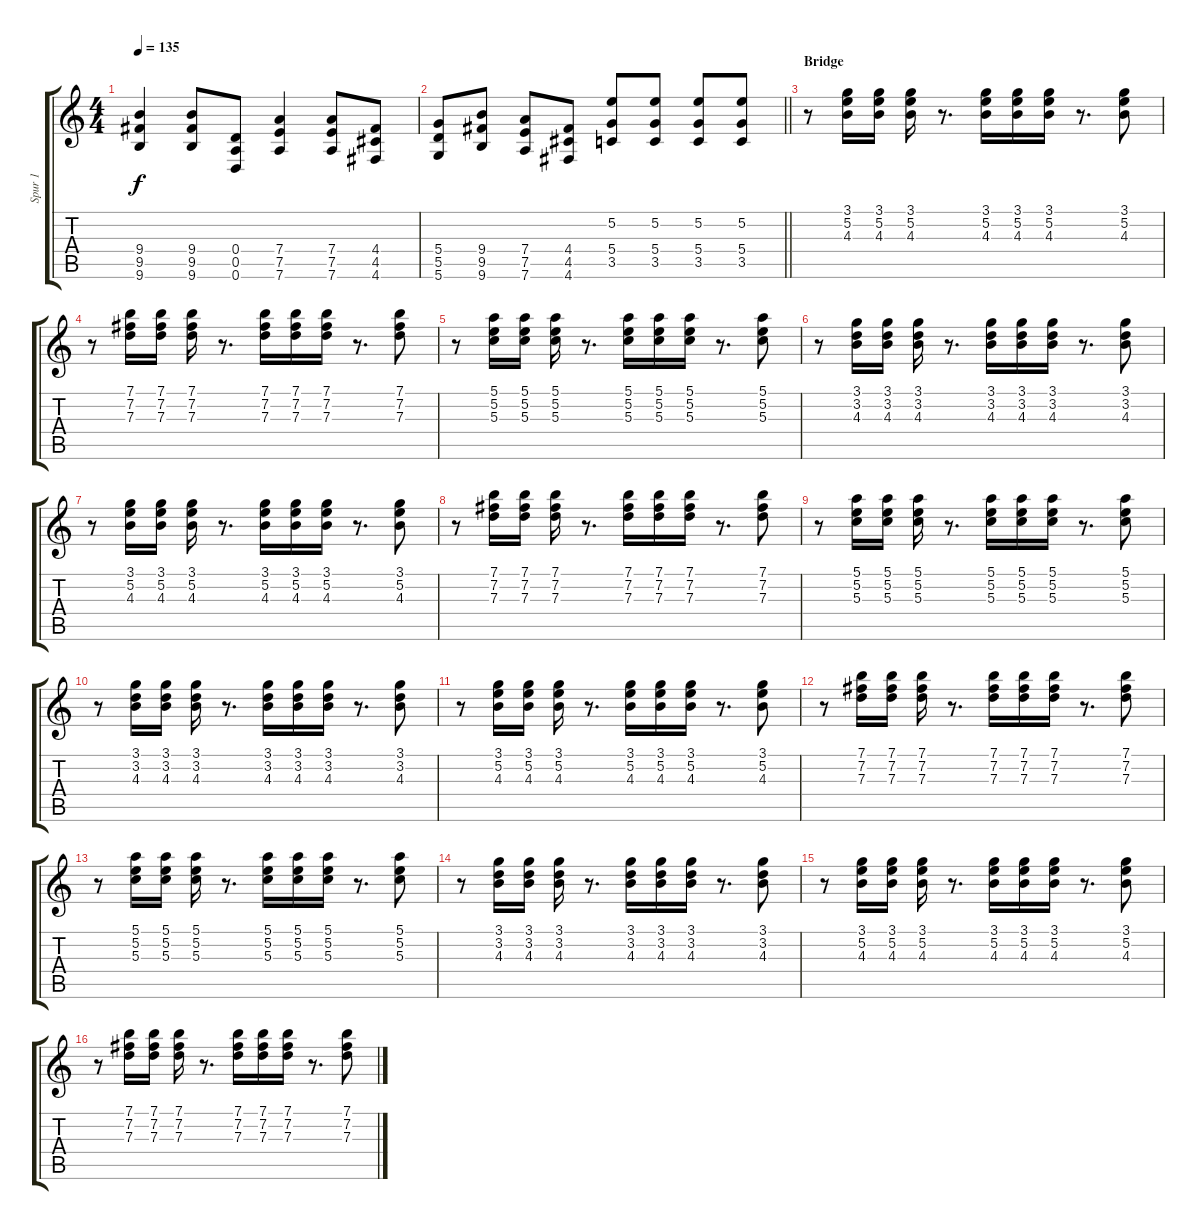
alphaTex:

\track ("Spur 1" "Spur 1") {instrument overdrivenguitar}
\staff {score tabs}
\tuning (E4 B3 G3 D3 A2 D2) {hide}
\ts (4 4)
\tempo 135
\clef g2
\ks c
(9.4 9.5 9.6).4{dy f} (9.4 9.5 9.6).8 (0.4 0.5 0.6).8 (7.4 7.5 7.6).4 (7.4 7.5 7.6).8 (4.4 4.5 4.6).8 |
\barLineRight lightlight
(5.4 5.5 5.6).8 (9.4 9.5 9.6).8 (7.4 7.5 7.6).8 (4.4 4.5 4.6).8 (5.2 5.4 3.5).8 (5.2 5.4 3.5).8 (5.2 5.4 3.5).8 (5.2 5.4 3.5).8 |
\section ("" "Bridge")
r.8 (3.1 5.2 4.3).16 (3.1 5.2 4.3).16 (3.1 5.2 4.3).16 r.8{d} (3.1 5.2 4.3).16 (3.1 5.2 4.3).16 (3.1 5.2 4.3).16 r.8{d} (3.1 5.2 4.3).8 |
r.8 (7.1 7.2 7.3).16 (7.1 7.2 7.3).16 (7.1 7.2 7.3).16 r.8{d} (7.1 7.2 7.3).16 (7.1 7.2 7.3).16 (7.1 7.2 7.3).16 r.8{d} (7.1 7.2 7.3).8 |
r.8 (5.1 5.2 5.3).16 (5.1 5.2 5.3).16 (5.1 5.2 5.3).16 r.8{d} (5.1 5.2 5.3).16 (5.1 5.2 5.3).16 (5.1 5.2 5.3).16 r.8{d} (5.1 5.2 5.3).8 |
r.8 (3.1 3.2 4.3).16 (3.1 3.2 4.3).16 (3.1 3.2 4.3).16 r.8{d} (3.1 3.2 4.3).16 (3.1 3.2 4.3).16 (3.1 3.2 4.3).16 r.8{d} (3.1 3.2 4.3).8 |
r.8 (3.1 5.2 4.3).16 (3.1 5.2 4.3).16 (3.1 5.2 4.3).16 r.8{d} (3.1 5.2 4.3).16 (3.1 5.2 4.3).16 (3.1 5.2 4.3).16 r.8{d} (3.1 5.2 4.3).8 |
r.8 (7.1 7.2 7.3).16 (7.1 7.2 7.3).16 (7.1 7.2 7.3).16 r.8{d} (7.1 7.2 7.3).16 (7.1 7.2 7.3).16 (7.1 7.2 7.3).16 r.8{d} (7.1 7.2 7.3).8 |
r.8 (5.1 5.2 5.3).16 (5.1 5.2 5.3).16 (5.1 5.2 5.3).16 r.8{d} (5.1 5.2 5.3).16 (5.1 5.2 5.3).16 (5.1 5.2 5.3).16 r.8{d} (5.1 5.2 5.3).8 |
r.8 (3.1 3.2 4.3).16 (3.1 3.2 4.3).16 (3.1 3.2 4.3).16 r.8{d} (3.1 3.2 4.3).16 (3.1 3.2 4.3).16 (3.1 3.2 4.3).16 r.8{d} (3.1 3.2 4.3).8 |
r.8 (3.1 5.2 4.3).16 (3.1 5.2 4.3).16 (3.1 5.2 4.3).16 r.8{d} (3.1 5.2 4.3).16 (3.1 5.2 4.3).16 (3.1 5.2 4.3).16 r.8{d} (3.1 5.2 4.3).8 |
r.8 (7.1 7.2 7.3).16 (7.1 7.2 7.3).16 (7.1 7.2 7.3).16 r.8{d} (7.1 7.2 7.3).16 (7.1 7.2 7.3).16 (7.1 7.2 7.3).16 r.8{d} (7.1 7.2 7.3).8 |
r.8 (5.1 5.2 5.3).16 (5.1 5.2 5.3).16 (5.1 5.2 5.3).16 r.8{d} (5.1 5.2 5.3).16 (5.1 5.2 5.3).16 (5.1 5.2 5.3).16 r.8{d} (5.1 5.2 5.3).8 |
r.8 (3.1 3.2 4.3).16 (3.1 3.2 4.3).16 (3.1 3.2 4.3).16 r.8{d} (3.1 3.2 4.3).16 (3.1 3.2 4.3).16 (3.1 3.2 4.3).16 r.8{d} (3.1 3.2 4.3).8 |
r.8 (3.1 5.2 4.3).16 (3.1 5.2 4.3).16 (3.1 5.2 4.3).16 r.8{d} (3.1 5.2 4.3).16 (3.1 5.2 4.3).16 (3.1 5.2 4.3).16 r.8{d} (3.1 5.2 4.3).8 |
r.8 (7.1 7.2 7.3).16 (7.1 7.2 7.3).16 (7.1 7.2 7.3).16 r.8{d} (7.1 7.2 7.3).16 (7.1 7.2 7.3).16 (7.1 7.2 7.3).16 r.8{d} (7.1 7.2 7.3).8
